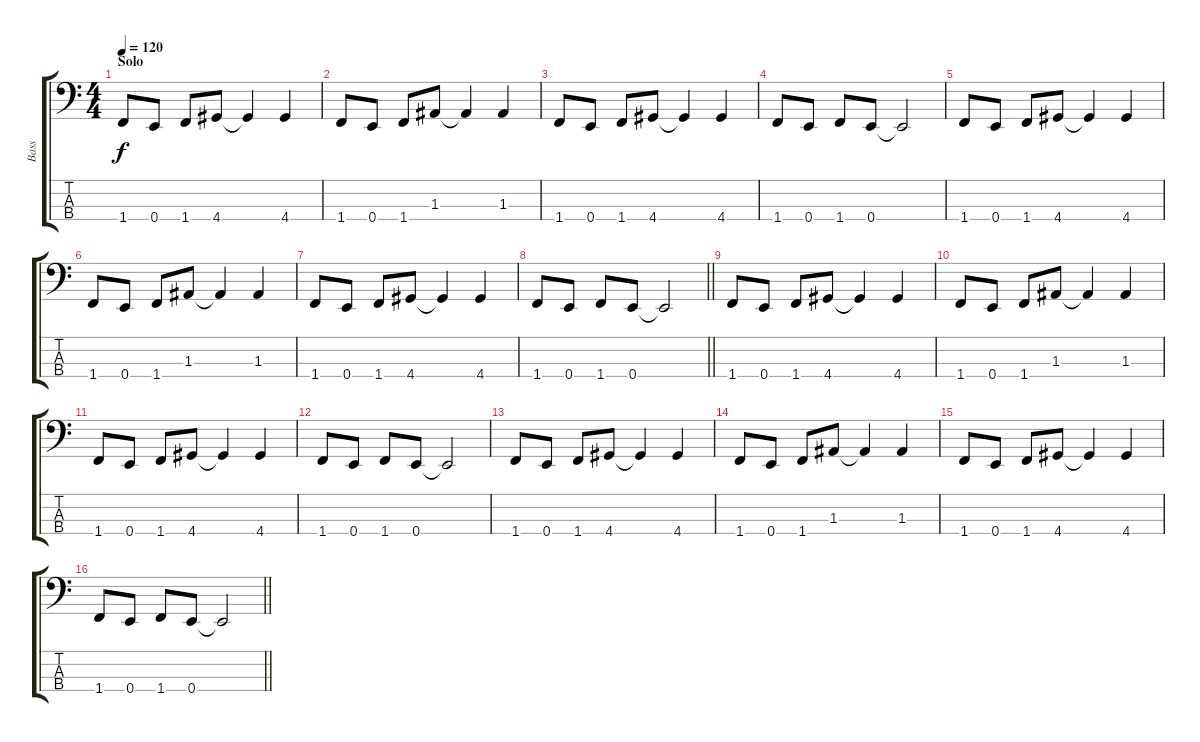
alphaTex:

\track ("Bass" "Bass") {instrument electricbassfinger}
\staff {score tabs}
\tuning (G2 D2 A1 E1) {hide}
\ts (4 4)
\section ("" "Solo")
\tempo 120
\clef f4
\ks c
1.4.8{dy f} 0.4.8 1.4.8 4.4.8 4.4{t}.4 4.4.4 |
1.4.8 0.4.8 1.4.8 1.3.8 1.3{t}.4 1.3.4 |
1.4.8 0.4.8 1.4.8 4.4.8 4.4{t}.4 4.4.4 |
1.4.8 0.4.8 1.4.8 0.4.8 0.4{t}.2 |
1.4.8 0.4.8 1.4.8 4.4.8 4.4{t}.4 4.4.4 |
1.4.8 0.4.8 1.4.8 1.3.8 1.3{t}.4 1.3.4 |
1.4.8 0.4.8 1.4.8 4.4.8 4.4{t}.4 4.4.4 |
\barLineRight lightlight
1.4.8 0.4.8 1.4.8 0.4.8 0.4{t}.2 |
1.4.8 0.4.8 1.4.8 4.4.8 4.4{t}.4 4.4.4 |
1.4.8 0.4.8 1.4.8 1.3.8 1.3{t}.4 1.3.4 |
1.4.8 0.4.8 1.4.8 4.4.8 4.4{t}.4 4.4.4 |
1.4.8 0.4.8 1.4.8 0.4.8 0.4{t}.2 |
1.4.8 0.4.8 1.4.8 4.4.8 4.4{t}.4 4.4.4 |
1.4.8 0.4.8 1.4.8 1.3.8 1.3{t}.4 1.3.4 |
1.4.8 0.4.8 1.4.8 4.4.8 4.4{t}.4 4.4.4 |
\barLineRight lightlight
1.4.8 0.4.8 1.4.8 0.4.8 0.4{t}.2
